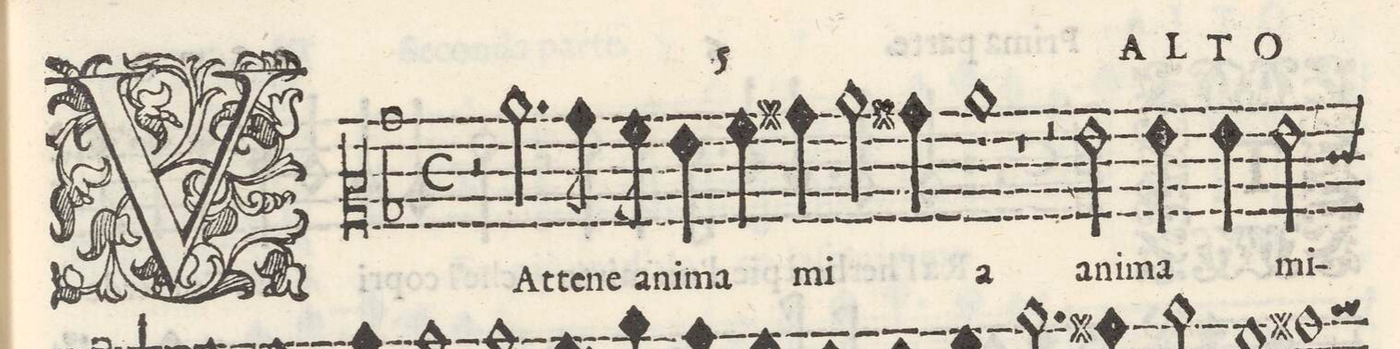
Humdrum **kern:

**kern	**text
*I"ALTO	*
*clefC2	*
*k[b-]	*
*met(C)	*
*M2/1	*
2r	.
2.cc\	VAt-
8b-\	-te-
8a\	-ne a-
4g\	-ni-
4a\	-ma
=2-	=2-
4bn\	mi-
2cc\	.
4bn\	.
1cc	-a
=3-	=3-
1r	.
2r	.
2g\	a-
=4-	=4-
4g\	-ni-
4g\	-ma
2g\	mi-
*custos:e	*
*-	*-
